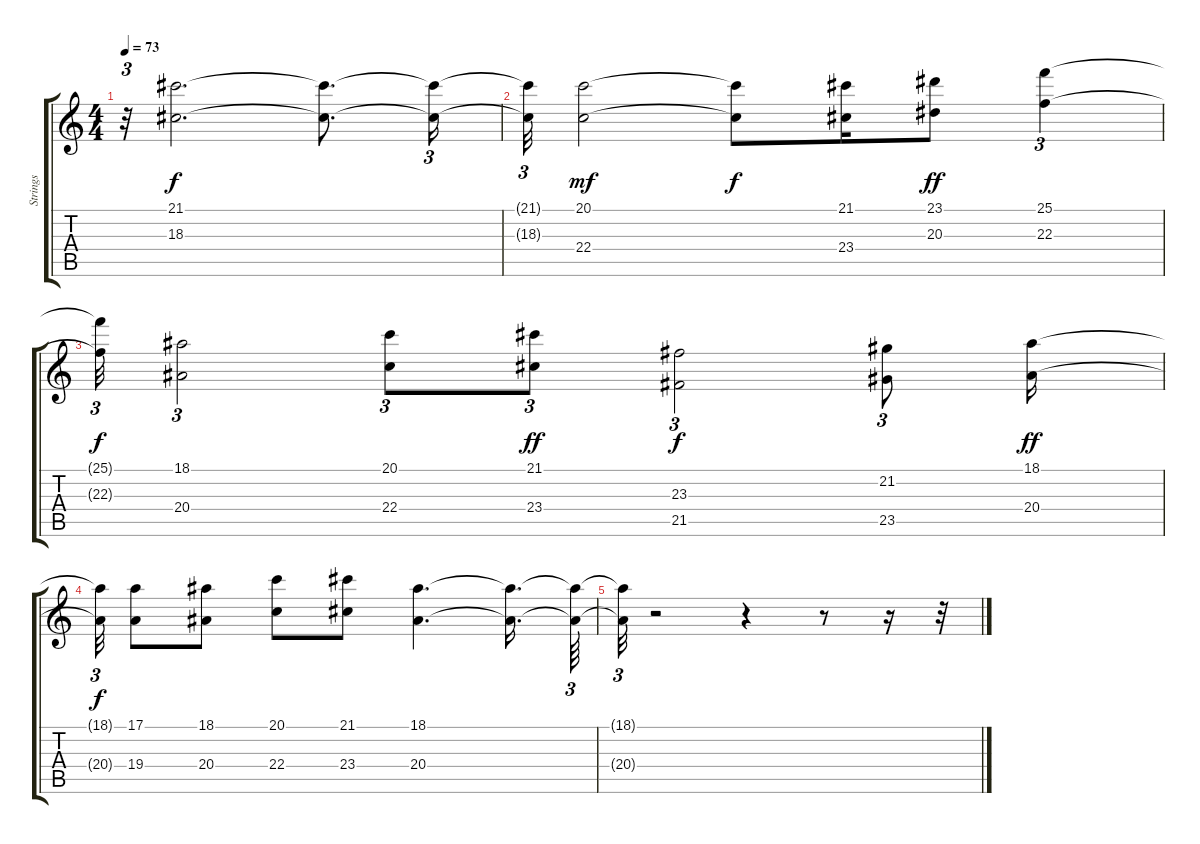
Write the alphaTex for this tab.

\track ("Strings" "Strings") {instrument stringensemble2}
\staff {score tabs}
\tuning (E4 B3 G3 D3 A2 E2) {hide}
\ts (4 4)
\tempo 73
\clef g2
\ks c
r.32{tu (3 2) dy f} (21.1 18.3).2{d} (21.1{t} 18.3{t}).8{d} (21.1{t} 18.3{t}).16{tu (3 2)} |
(21.1{t} 18.3{t}).32{tu (3 2)} (20.1 22.4).2{dy mf} (20.1{t} 22.4{t}).8{dy f} (21.1 23.4).16 (23.1 20.3).8{dy ff} (25.1 22.3).4{tu (3 2)} |
(25.1{t} 22.3{t}).32{tu (3 2) dy f} (18.1 20.4).2{tu (3 2)} (20.1 22.4).8{tu (3 2)} (21.1 23.4).8{tu (3 2) dy ff} (23.3 21.5).2{tu (3 2) dy f} (21.2 23.5).8{tu (3 2)} (18.1 20.4).16{dy ff} |
(18.1{t} 20.4{t}).32{tu (3 2) dy f} (17.1 19.4).8 (18.1 20.4).8 (20.1 22.4).8 (21.1 23.4).8 (18.1 20.4).4{d} (18.1{t} 20.4{t}).16{d} (18.1{t} 20.4{t}).64{tu (3 2)} |
(18.1{t} 20.4{t}).32{tu (3 2)} r.2 r.4 r.8 r.16 r.32
